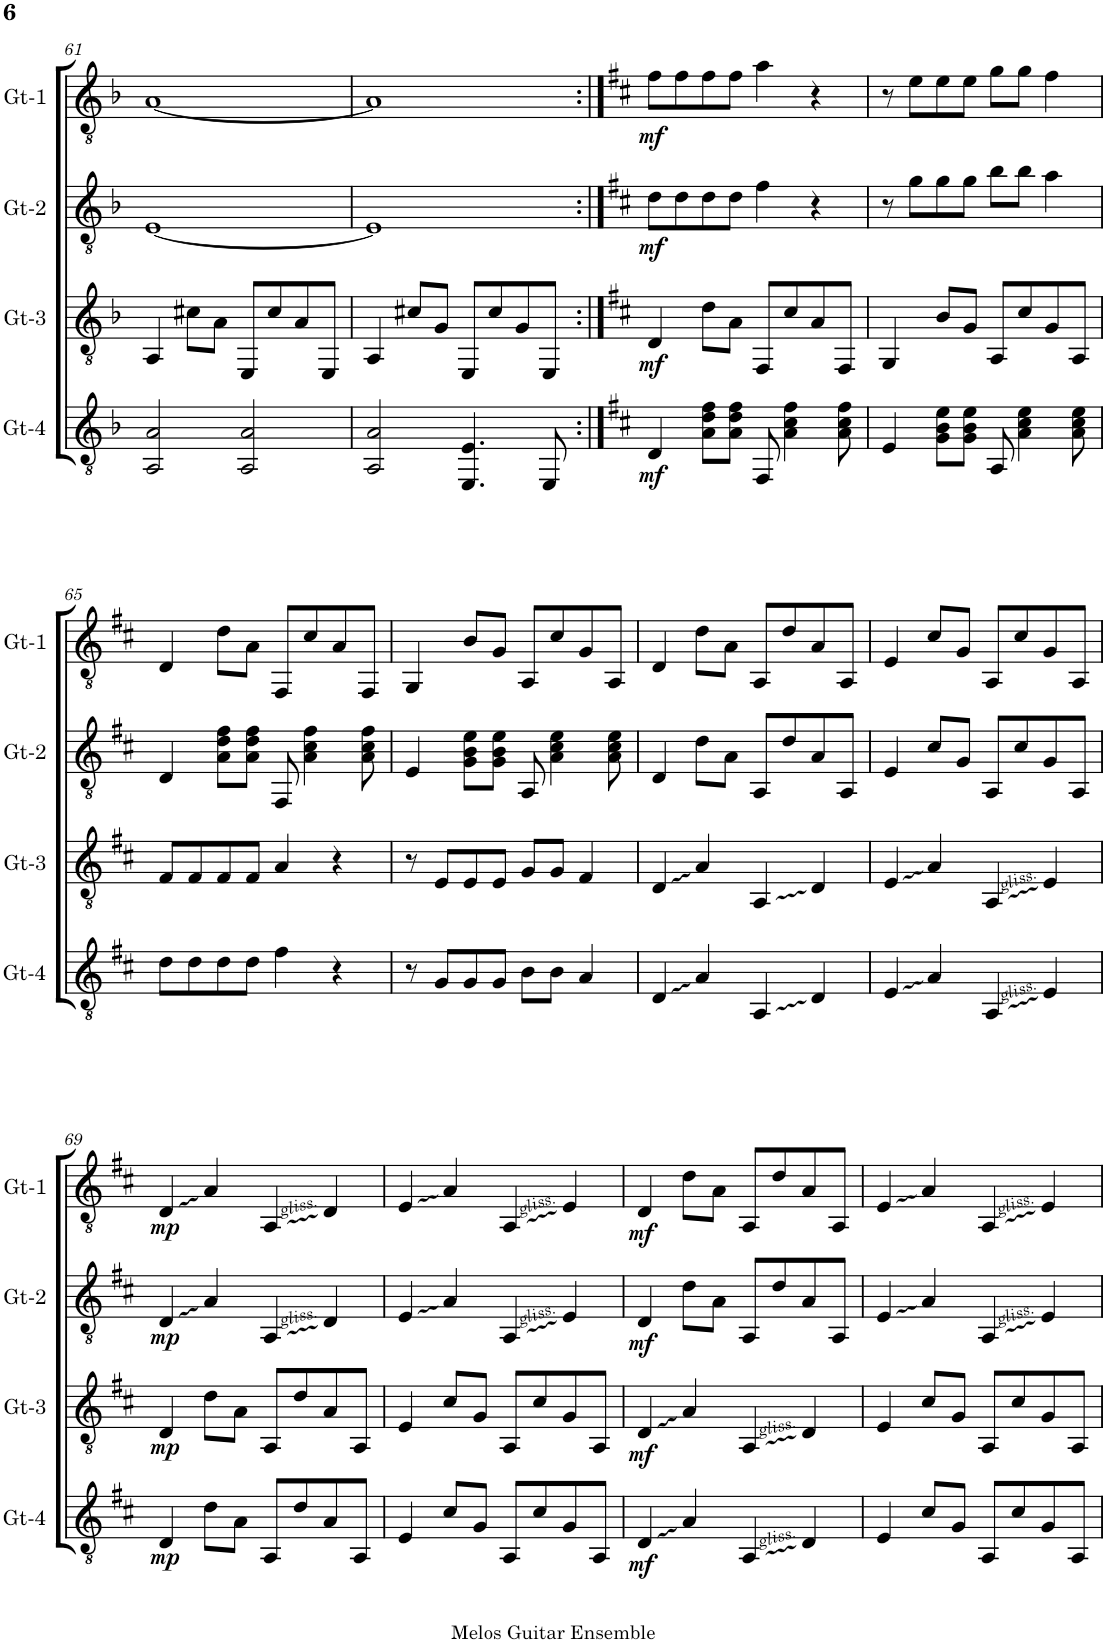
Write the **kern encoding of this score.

**kern	**dynam	**kern	**dynam	**kern	**dynam	**kern	**dynam
*part4	*part4	*part3	*part3	*part2	*part2	*part1	*part1
*staff4	*staff4	*staff3	*staff3	*staff2	*staff2	*staff1	*staff1
*I"Gt-4	*	*I"Gt-3	*	*I"Gt-2	*	*I"Gt-1	*
*I'Gt-4	*	*I'Gt-3	*	*I'Gt-2	*	*I'Gt-1	*
!!LO:PB:g=z
*clefGv2	*	*clefGv2	*	*clefGv2	*	*clefGv2	*
*k[b-]	*	*k[b-]	*	*k[b-]	*	*k[b-]	*
*M4/4	*	*M4/4	*	*M4/4	*	*M4/4	*
=61	=61	=61	=61	=61	=61	=61	=61
2AA/ 2A/	.	4AA/	.	[1E	.	[1A	.
.	.	8c#X\L	.	.	.	.	.
.	.	8A\J	.	.	.	.	.
2AA/ 2A/	.	8EE/L	.	.	.	.	.
.	.	8c#/	.	.	.	.	.
.	.	8A/	.	.	.	.	.
.	.	8EE/J	.	.	.	.	.
=62	=62	=62	=62	=62	=62	=62	=62
2AA/ 2A/	.	4AA/	.	1E]	.	1A]	.
.	.	8c#X/L	.	.	.	.	.
.	.	8G/J	.	.	.	.	.
4.EE/ 4.E/	.	8EE/L	.	.	.	.	.
.	.	8c#/	.	.	.	.	.
.	.	8G/	.	.	.	.	.
8EE/	.	8EE/J	.	.	.	.	.
=63:|!	=63:|!	=63:|!	=63:|!	=63:|!	=63:|!	=63:|!	=63:|!
*k[f#c#]	*	*k[f#c#]	*	*k[f#c#]	*	*k[f#c#]	*
!	!LO:DY:b	!	!LO:DY:b	!	!LO:DY:b	!	!LO:DY:b
4D/	mf	4D/	mf	8d\L	mf	8f#\L	mf
.	.	.	.	8d\	.	8f#\	.
8A\ 8d\ 8f#\L	.	8d\L	.	8d\	.	8f#\	.
8A\ 8d\ 8f#\J	.	8A\J	.	8d\J	.	8f#\J	.
8FF#/	.	8FF#/L	.	4f#\	.	4a\	.
4A\ 4c#\ 4f#\	.	8c#/	.	.	.	.	.
.	.	8A/	.	4r	.	4r	.
8A\ 8c#\ 8f#\	.	8FF#/J	.	.	.	.	.
=64	=64	=64	=64	=64	=64	=64	=64
4E/	.	4GG/	.	8r	.	8r	.
.	.	.	.	8g\L	.	8e\L	.
8G\ 8B\ 8e\L	.	8B/L	.	8g\	.	8e\	.
8G\ 8B\ 8e\J	.	8G/J	.	8g\J	.	8e\J	.
8AA/	.	8AA/L	.	8b\L	.	8g\L	.
4A\ 4c#\ 4e\	.	8c#/	.	8b\J	.	8g\J	.
.	.	8G/	.	4a\	.	4f#\	.
8A\ 8c#\ 8e\	.	8AA/J	.	.	.	.	.
!!LO:LB:g=z
=65	=65	=65	=65	=65	=65	=65	=65
8d\L	.	8F#/L	.	4D/	.	4D/	.
8d\	.	8F#/	.	.	.	.	.
8d\	.	8F#/	.	8A\ 8d\ 8f#\L	.	8d\L	.
8d\J	.	8F#/J	.	8A\ 8d\ 8f#\J	.	8A\J	.
4f#\	.	4A/	.	8FF#/	.	8FF#/L	.
.	.	.	.	4A\ 4c#\ 4f#\	.	8c#/	.
4r	.	4r	.	.	.	8A/	.
.	.	.	.	8A\ 8c#\ 8f#\	.	8FF#/J	.
=66	=66	=66	=66	=66	=66	=66	=66
8r	.	8r	.	4E/	.	4GG/	.
8G/L	.	8E/L	.	.	.	.	.
8G/	.	8E/	.	8G\ 8B\ 8e\L	.	8B/L	.
8G/J	.	8E/J	.	8G\ 8B\ 8e\J	.	8G/J	.
8B\L	.	8G/L	.	8AA/	.	8AA/L	.
8B\J	.	8G/J	.	4A\ 4c#\ 4e\	.	8c#/	.
4A/	.	4F#/	.	.	.	8G/	.
.	.	.	.	8A\ 8c#\ 8e\	.	8AA/J	.
=67	=67	=67	=67	=67	=67	=67	=67
4D/	.	4D/	.	4D/	.	4D/	.
4A/	.	4A/	.	8d\L	.	8d\L	.
.	.	.	.	8A\J	.	8A\J	.
4AA/	.	4AA/	.	8AA/L	.	8AA/L	.
.	.	.	.	8d/	.	8d/	.
4D/	.	4D/	.	8A/	.	8A/	.
.	.	.	.	8AA/J	.	8AA/J	.
=68	=68	=68	=68	=68	=68	=68	=68
4E/	.	4E/	.	4E/	.	4E/	.
4A/	.	4A/	.	8c#/L	.	8c#/L	.
.	.	.	.	8G/J	.	8G/J	.
4AA/	.	4AA/	.	8AA/L	.	8AA/L	.
.	.	.	.	8c#/	.	8c#/	.
4E/	.	4E/	.	8G/	.	8G/	.
.	.	.	.	8AA/J	.	8AA/J	.
!!LO:LB:g=z
=69	=69	=69	=69	=69	=69	=69	=69
!	!LO:DY:b	!	!LO:DY:b	!	!LO:DY:b	!	!LO:DY:b
4D/	mp	4D/	mp	4D/	mp	4D/	mp
8d\L	.	8d\L	.	4A/	.	4A/	.
8A\J	.	8A\J	.	.	.	.	.
8AA/L	.	8AA/L	.	4AA/	.	4AA/	.
8d/	.	8d/	.	.	.	.	.
8A/	.	8A/	.	4D/	.	4D/	.
8AA/J	.	8AA/J	.	.	.	.	.
=70	=70	=70	=70	=70	=70	=70	=70
4E/	.	4E/	.	4E/	.	4E/	.
8c#/L	.	8c#/L	.	4A/	.	4A/	.
8G/J	.	8G/J	.	.	.	.	.
8AA/L	.	8AA/L	.	4AA/	.	4AA/	.
8c#/	.	8c#/	.	.	.	.	.
8G/	.	8G/	.	4E/	.	4E/	.
8AA/J	.	8AA/J	.	.	.	.	.
=71	=71	=71	=71	=71	=71	=71	=71
!	!LO:DY:b	!	!LO:DY:b	!	!LO:DY:b	!	!LO:DY:b
4D/	mf	4D/	mf	4D/	mf	4D/	mf
4A/	.	4A/	.	8d\L	.	8d\L	.
.	.	.	.	8A\J	.	8A\J	.
4AA/	.	4AA/	.	8AA/L	.	8AA/L	.
.	.	.	.	8d/	.	8d/	.
4D/	.	4D/	.	8A/	.	8A/	.
.	.	.	.	8AA/J	.	8AA/J	.
=72	=72	=72	=72	=72	=72	=72	=72
4E/	.	4E/	.	4E/	.	4E/	.
8c#/L	.	8c#/L	.	4A/	.	4A/	.
8G/J	.	8G/J	.	.	.	.	.
8AA/L	.	8AA/L	.	4AA/	.	4AA/	.
8c#/	.	8c#/	.	.	.	.	.
8G/	.	8G/	.	4E/	.	4E/	.
8AA/J	.	8AA/J	.	.	.	.	.
=	=	=	=	=	=	=	=
*-	*-	*-	*-	*-	*-	*-	*-
